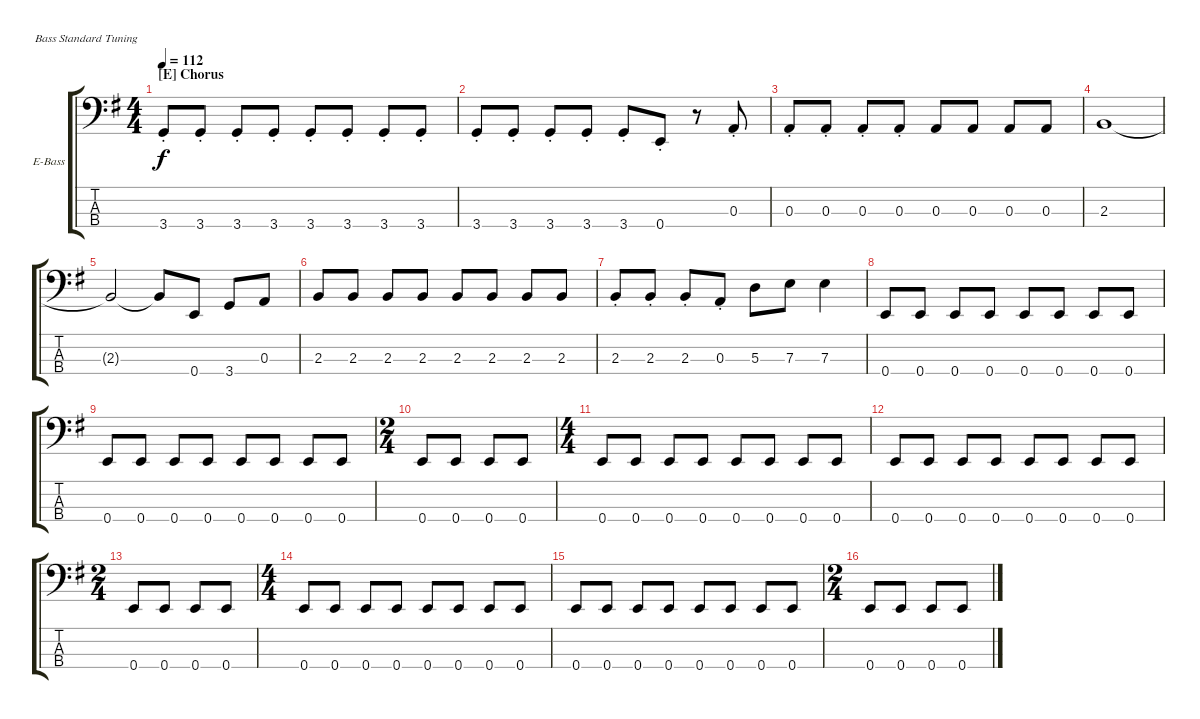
\defaultSystemsLayout 4
\bracketExtendMode groupsimilarinstruments
\firstSystemTrackNameOrientation horizontal
\otherSystemsTrackNameOrientation horizontal
\track ("Bass" "E-Bass") {instrument electricbassfinger}
\staff {score tabs}
\tuning (G2 D2 A1 E1)
\ts (4 4)
\section ("E" "Chorus")
\tempo 112
\clef f4
\scale
1.05549
\ks g
3.4{st}.8{dy f} 3.4{st}.8 3.4{st}.8 3.4{st}.8 3.4{st}.8 3.4{st}.8 3.4{st}.8 3.4{st}.8 |
\scale
0.944515 3.4{st}.8 3.4{st}.8 3.4{st}.8 3.4{st}.8 3.4{st}.8 0.4{st}.8 r.8 0.3{st}.8 |
\scale
1.05549 0.3{st}.8 0.3{st}.8 0.3{st}.8 0.3{st}.8 0.3.8 0.3.8 0.3.8 0.3.8 |
\scale
0.944515 2.3.1 |
\scale
1.05549 2.3{t}.2 2.3{t}.8 0.4.8 3.4.8 0.3.8 |
\scale
0.944515 2.3.8 2.3.8 2.3.8 2.3.8 2.3.8 2.3.8 2.3.8 2.3.8 |
\scale
1.05549 2.3{st}.8 2.3{st}.8 2.3{st}.8 0.3{st}.8 5.3.8 7.3.8 7.3.4 |
\scale
0.944515 0.4.8 0.4.8 0.4.8 0.4.8 0.4.8 0.4.8 0.4.8 0.4.8 |
\scale
1.05549 0.4.8 0.4.8 0.4.8 0.4.8 0.4.8 0.4.8 0.4.8 0.4.8 |
\ts (2 4)
\scale
0.944515 0.4.8 0.4.8 0.4.8 0.4.8 |
\ts (4 4)
\scale
1.05549 0.4.8 0.4.8 0.4.8 0.4.8 0.4.8 0.4.8 0.4.8 0.4.8 |
\scale
0.944515 0.4.8 0.4.8 0.4.8 0.4.8 0.4.8 0.4.8 0.4.8 0.4.8 |
\ts (2 4)
\scale
1.05549 0.4.8 0.4.8 0.4.8 0.4.8 |
\ts (4 4)
\scale
0.944515 0.4.8 0.4.8 0.4.8 0.4.8 0.4.8 0.4.8 0.4.8 0.4.8 |
\scale
1.05549 0.4.8 0.4.8 0.4.8 0.4.8 0.4.8 0.4.8 0.4.8 0.4.8 |
\ts (2 4)
\scale
0.944515 0.4.8 0.4.8 0.4.8 0.4.8
